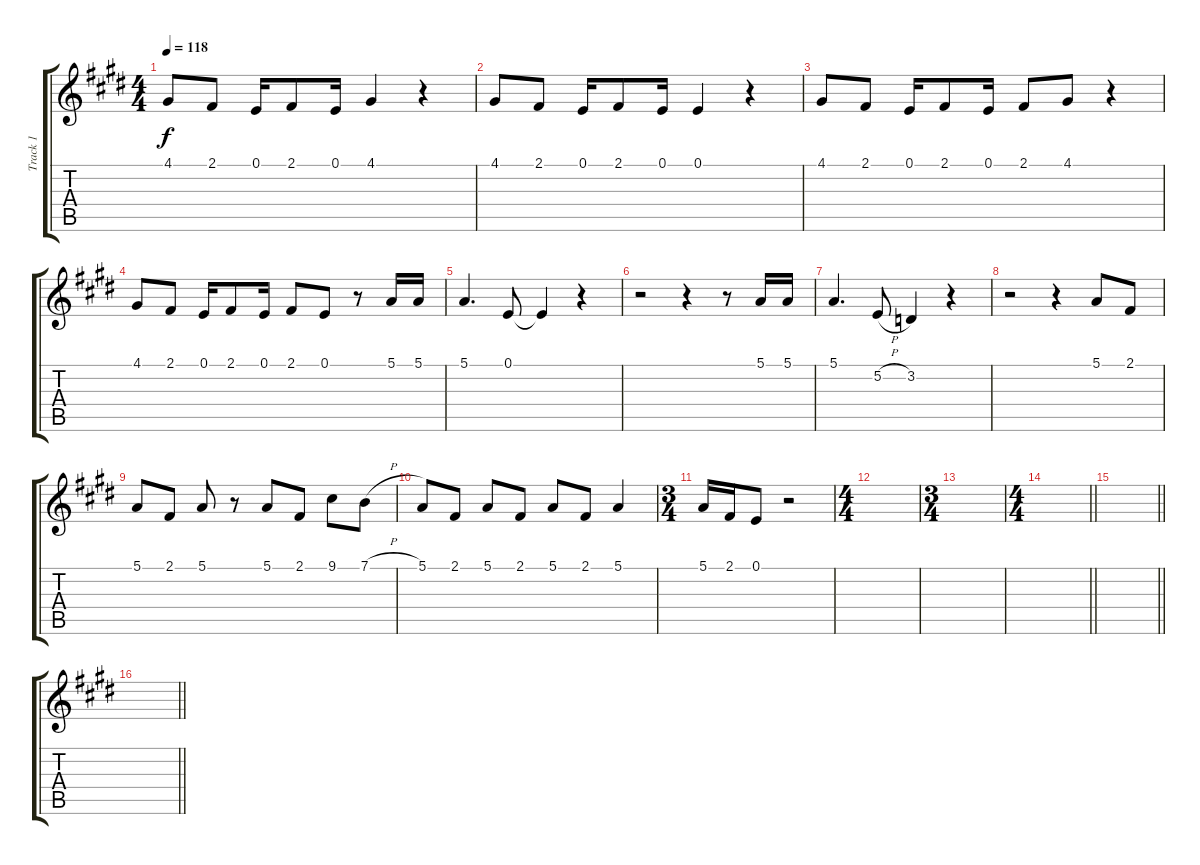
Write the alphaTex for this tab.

\track ("Track 1" "Track 1") {instrument tenorsax}
\staff {score tabs}
\tuning (E4 B3 G3 D3 A2 E2) {hide}
\ts (4 4)
\tempo 118
\clef g2
\ks e
4.1.8{dy f} 2.1.8 0.1.16 2.1.8 0.1.16 4.1.4 r.4 |
4.1.8 2.1.8 0.1.16 2.1.8 0.1.16 0.1.4 r.4 |
4.1.8 2.1.8 0.1.16 2.1.8 0.1.16 2.1.8 4.1.8 r.4 |
4.1.8 2.1.8 0.1.16 2.1.8 0.1.16 2.1.8 0.1.8 r.8 5.1.16 5.1.16 |
5.1.4{d} 0.1.8 0.1{t}.4 r.4 |
r.2 r.4 r.8 5.1.16 5.1.16 |
5.1.4{d} 5.2{h}.8 3.2.4 r.4 |
r.2 r.4 5.1.8 2.1.8 |
5.1.8 2.1.8 5.1.8 r.8 5.1.8 2.1.8 9.1.8 7.1{h}.8 |
5.1.8 2.1.8 5.1.8 2.1.8 5.1.8 2.1.8 5.1.4 |
\ts (3 4)
5.1.16 2.1.16 0.1.8 r.2 |
\ts (4 4)
|
\ts (3 4)
|
\ts (4 4)
\barLineRight lightlight
|
\barLineRight lightlight
|
\barLineRight lightlight
